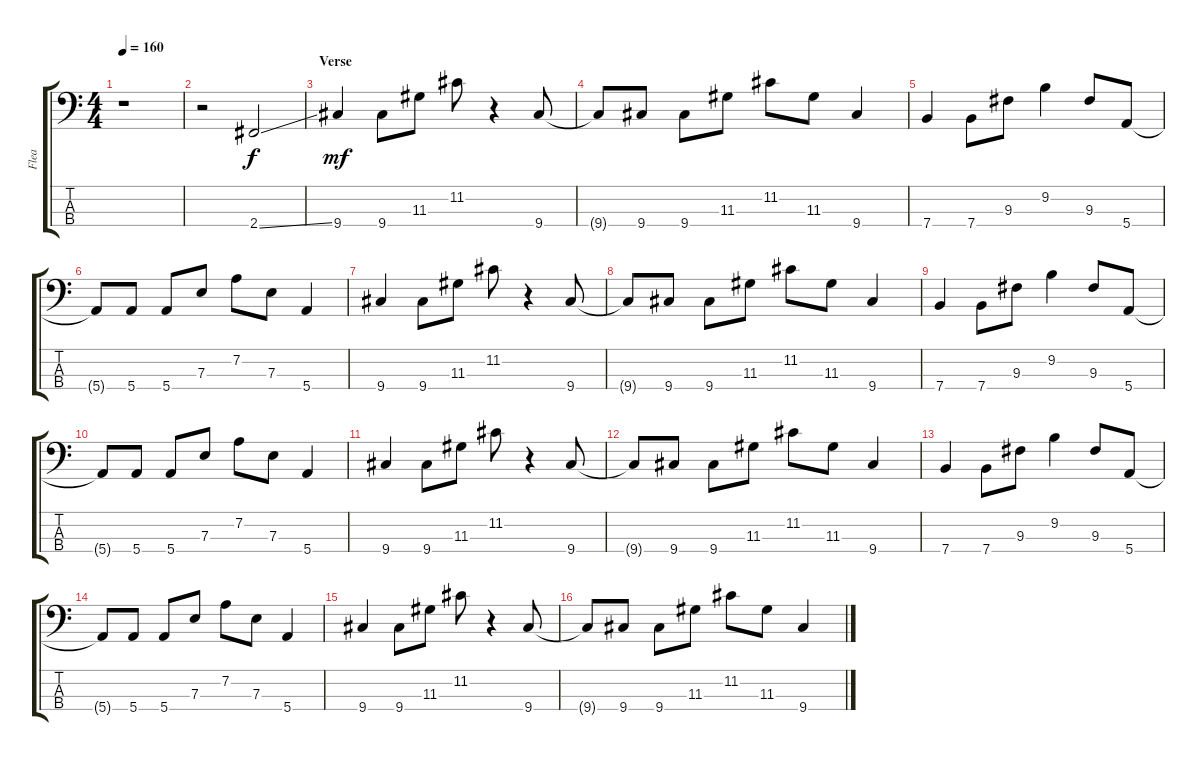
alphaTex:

\track ("Flea" "Flea") {instrument electricbassfinger}
\staff {score tabs}
\tuning (G2 D2 A1 E1) {hide}
\ts (4 4)
\tempo 160
\clef f4
\ks c
r.1{dy mf} |
r.2 2.4{ss}.2{dy f} |
\section ("" "Verse")
9.4.4{dy mf} 9.4.8 11.3.8 11.2.8 r.4 9.4.8 |
9.4{t}.8 9.4.8 9.4.8 11.3.8 11.2.8 11.3.8 9.4.4 |
7.4.4 7.4.8 9.3.8 9.2.4 9.3.8 5.4.8 |
5.4{t}.8 5.4.8 5.4.8 7.3.8 7.2.8 7.3.8 5.4.4 |
9.4.4 9.4.8 11.3.8 11.2.8 r.4 9.4.8 |
9.4{t}.8 9.4.8 9.4.8 11.3.8 11.2.8 11.3.8 9.4.4 |
7.4.4 7.4.8 9.3.8 9.2.4 9.3.8 5.4.8 |
5.4{t}.8 5.4.8 5.4.8 7.3.8 7.2.8 7.3.8 5.4.4 |
9.4.4 9.4.8 11.3.8 11.2.8 r.4 9.4.8 |
9.4{t}.8 9.4.8 9.4.8 11.3.8 11.2.8 11.3.8 9.4.4 |
7.4.4 7.4.8 9.3.8 9.2.4 9.3.8 5.4.8 |
5.4{t}.8 5.4.8 5.4.8 7.3.8 7.2.8 7.3.8 5.4.4 |
9.4.4 9.4.8 11.3.8 11.2.8 r.4 9.4.8 |
9.4{t}.8 9.4.8 9.4.8 11.3.8 11.2.8 11.3.8 9.4.4
